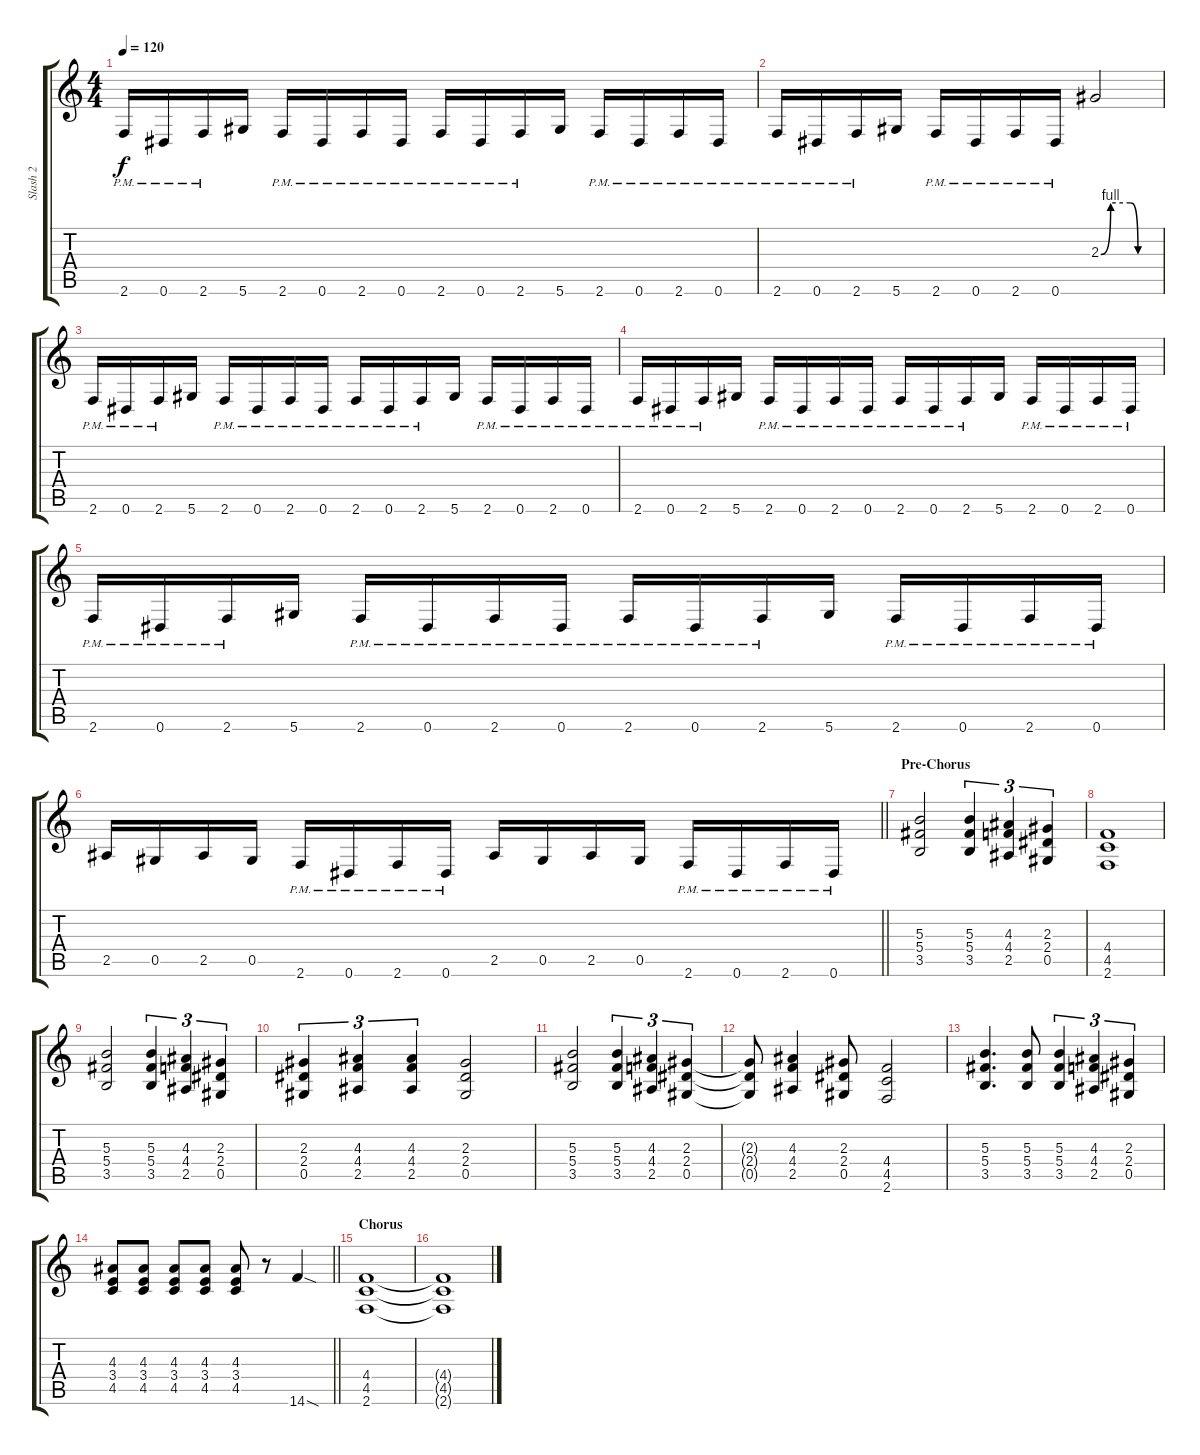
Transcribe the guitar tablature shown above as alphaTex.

\track ("Slash 2" "Slash 2") {instrument distortionguitar}
\staff {score tabs}
\tuning (Eb4 Bb3 Gb3 Db3 Ab2 Eb2) {hide}
\ts (4 4)
\tempo 120
\clef g2
\ks c
2.6{pm}.16{dy f} 0.6{pm}.16 2.6{pm}.16 5.6.16 2.6{pm}.16 0.6{pm}.16 2.6{pm}.16 0.6{pm}.16 2.6{pm}.16 0.6{pm}.16 2.6{pm}.16 5.6.16 2.6{pm}.16 0.6{pm}.16 2.6{pm}.16 0.6{pm}.16 |
2.6{pm}.16 0.6{pm}.16 2.6{pm}.16 5.6.16 2.6{pm}.16 0.6{pm}.16 2.6{pm}.16 0.6{pm}.16 2.3{be (custom 0 0 10 4 30 4 38 0 60 0)}.2 |
2.6{pm}.16 0.6{pm}.16 2.6{pm}.16 5.6.16 2.6{pm}.16 0.6{pm}.16 2.6{pm}.16 0.6{pm}.16 2.6{pm}.16 0.6{pm}.16 2.6{pm}.16 5.6.16 2.6{pm}.16 0.6{pm}.16 2.6{pm}.16 0.6{pm}.16 |
2.6{pm}.16 0.6{pm}.16 2.6{pm}.16 5.6.16 2.6{pm}.16 0.6{pm}.16 2.6{pm}.16 0.6{pm}.16 2.6{pm}.16 0.6{pm}.16 2.6{pm}.16 5.6.16 2.6{pm}.16 0.6{pm}.16 2.6{pm}.16 0.6{pm}.16 |
2.6{pm}.16 0.6{pm}.16 2.6{pm}.16 5.6.16 2.6{pm}.16 0.6{pm}.16 2.6{pm}.16 0.6{pm}.16 2.6{pm}.16 0.6{pm}.16 2.6{pm}.16 5.6.16 2.6{pm}.16 0.6{pm}.16 2.6{pm}.16 0.6{pm}.16 |
\barLineRight lightlight
2.5.16 0.5.16 2.5.16 0.5.16 2.6{pm}.16 0.6{pm}.16 2.6{pm}.16 0.6{pm}.16 2.5.16 0.5.16 2.5.16 0.5.16 2.6{pm}.16 0.6{pm}.16 2.6{pm}.16 0.6{pm}.16 |
\section ("" "Pre-Chorus")
(5.3 5.4 3.5).2 (5.3 5.4 3.5).4{tu (3 2)} (4.3 4.4 2.5).4{tu (3 2)} (2.3 2.4 0.5).4{tu (3 2)} |
(4.4 4.5 2.6).1 |
(5.3 5.4 3.5).2 (5.3 5.4 3.5).4{tu (3 2)} (4.3 4.4 2.5).4{tu (3 2)} (2.3 2.4 0.5).4{tu (3 2)} |
(2.3 2.4 0.5).4{tu (3 2)} (4.3 4.4 2.5).4{tu (3 2)} (4.3 4.4 2.5).4{tu (3 2)} (2.3 2.4 0.5).2 |
(5.3 5.4 3.5).2 (5.3 5.4 3.5).4{tu (3 2)} (4.3 4.4 2.5).4{tu (3 2)} (2.3 2.4 0.5).4{tu (3 2)} |
(2.3{t} 2.4{t} 0.5{t}).8 (4.3 4.4 2.5).4 (2.3 2.4 0.5).8 (4.4 4.5 2.6).2 |
(5.3 5.4 3.5).4{d} (5.3 5.4 3.5).8 (5.3 5.4 3.5).4{tu (3 2)} (4.3 4.4 2.5).4{tu (3 2)} (2.3 2.4 0.5).4{tu (3 2)} |
\barLineRight lightlight
(4.3 3.4 4.5).8 (4.3 3.4 4.5).8 (4.3 3.4 4.5).8 (4.3 3.4 4.5).8 (4.3 3.4 4.5).8 r.8 14.6{sod}.4 |
\section ("" "Chorus")
(4.4 4.5 2.6).1 |
(4.4{t} 4.5{t} 2.6{t}).1
